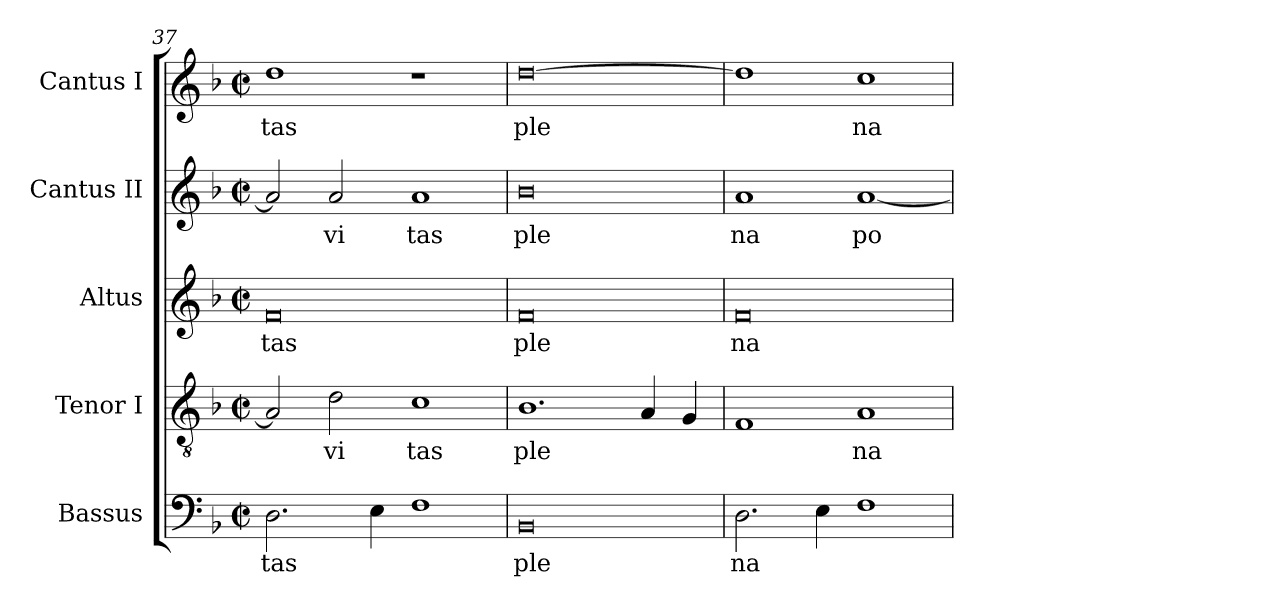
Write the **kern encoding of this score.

**kern	**text	**kern	**text	**kern	**text	**kern	**text	**kern	**text
*part5	*part5	*part4	*part4	*part3	*part3	*part2	*part2	*part1	*part1
*staff5	*staff5	*staff4	*staff4	*staff3	*staff3	*staff2	*staff2	*staff1	*staff1
*I"Bassus	*	*I"Tenor I	*	*I"Altus	*	*I"Cantus II	*	*I"Cantus I	*
*clefF4	*	*clefGv2	*	*clefG2	*	*clefG2	*	*clefG2	*
*k[b-]	*	*k[b-]	*	*k[b-]	*	*k[b-]	*	*k[b-]	*
*F:	*	*F:	*	*F:	*	*F:	*	*F:	*
*M2/2	*	*M2/2	*	*M2/2	*	*M2/2	*	*M2/2	*
*met(c|)	*	*met(c|)	*	*met(c|)	*	*met(c|)	*	*met(c|)	*
=37	=37	=37	=37	=37	=37	=37	=37	=37	=37
!	!LO:LY:b	!	!	!	!LO:LY:b:cj	!	!	!	!LO:LY:b:cj
2.D\	tas	2A/]	.	0f	tas	2a/]	.	1dd	tas
!	!	!	!LO:LY:b:cj	!	!	!	!LO:LY:b:cj	!	!
.	.	2d\	vi	.	.	2a/	vi	.	.
4E\	.	.	.	.	.	.	.	.	.
!	!	!	!LO:LY:b:cj	!	!	!	!LO:LY:b:cj	!	!
1F	.	1c	tas	.	.	1a	tas	1r	.
=38	=38	=38	=38	=38	=38	=38	=38	=38	=38
!	!LO:LY:b:cj	!	!LO:LY:b:cj	!	!LO:LY:b:cj	!	!LO:LY:b:cj	!	!LO:LY:b:cj
0BB-	ple	1.B-	ple	0f	ple	0b-	ple	[>0dd	ple
.	.	4A/	.	.	.	.	.	.	.
.	.	4G/	.	.	.	.	.	.	.
=39	=39	=39	=39	=39	=39	=39	=39	=39	=39
!	!LO:LY:b:cj	!	!	!	!LO:LY:b:cj	!	!LO:LY:b:cj	!	!
2.D\	na	1F	.	0f	na	1a	na	1dd]	.
4E\	.	.	.	.	.	.	.	.	.
!	!	!	!LO:LY:b:cj	!	!	!	!LO:LY:b:cj	!	!LO:LY:b:cj
1F	.	1A	na	.	.	[<1a	po	1cc	na
=	=	=	=	=	=	=	=	=	=
*-	*-	*-	*-	*-	*-	*-	*-	*-	*-
